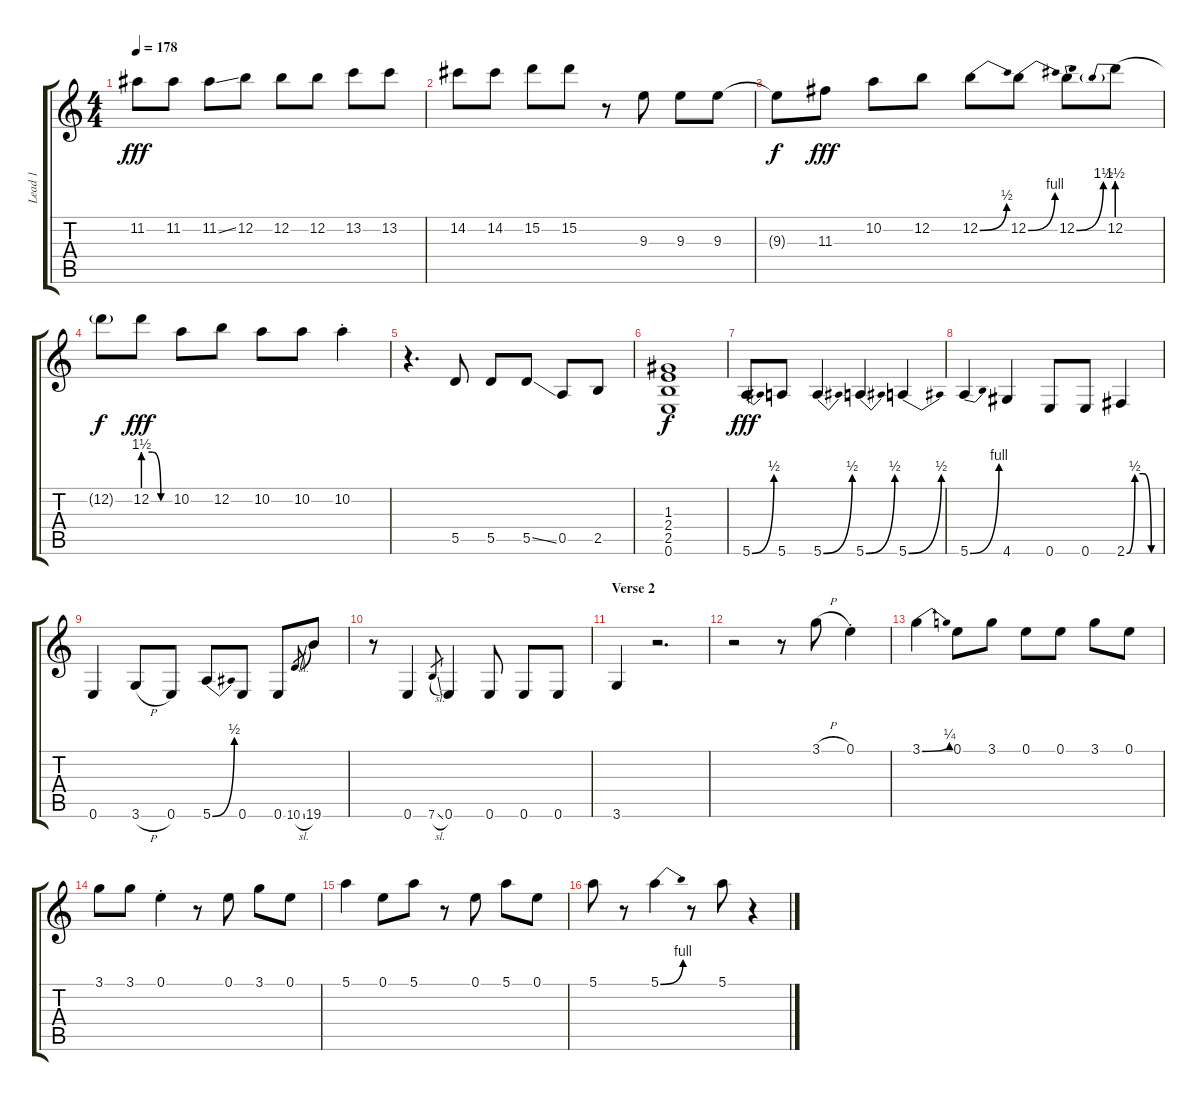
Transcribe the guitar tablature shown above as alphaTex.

\track ("Lead 1" "Lead 1") {instrument distortionguitar}
\staff {score tabs}
\tuning (E4 B3 G3 D3 A2 E2) {hide}
\ts (4 4)
\tempo 178
\clef g2
\ks c
11.2.8{dy fff} 11.2.8 11.2{ss}.8 12.2.8 12.2.8 12.2.8 13.2.8 13.2.8 |
14.2.8 14.2.8 15.2.8 15.2.8 r.8 9.3.8 9.3.8 9.3.8 |
9.3{t}.8{dy f} 11.3.8{dy fff volume 16} 10.2.8 12.2.8 12.2{be (bend 0 0 60 2)}.8 12.2{be (bend 0 0 60 4)}.8 12.2{be (bend 0 0 60 6)}.8 12.2{be (prebend 0 6 60 6)}.8 |
12.2{t}.8{dy f} 12.2{be (custom 0 6 20 6 40 0 60 0)}.8{dy fff} 10.2.8 12.2.8 10.2.8 10.2.8 10.2{st}.4 |
r.4{d} 5.5.8 5.5.8 5.5{ss}.8 0.5.8 2.5.8 |
(1.3 2.4 2.5 0.6).1{dy f volume 12} |
5.6{be (bend 0 0 60 2)}.8{dy fff volume 16} 5.6.8 5.6{be (bend 0 0 60 2)}.4 5.6{be (bend 0 0 60 2)}.4 5.6{be (bend 0 0 60 2)}.4 |
5.6{be (bend 0 0 60 4)}.4 4.6.4 0.6.8 0.6.8 2.6{be (custom 0 0 15 2 30 2 45 0 60 0)}.4 |
0.6.4 3.6{h}.8 0.6.8 5.6{be (bend 0 0 60 2)}.8 0.6.8 0.6.8 10.6{sl}.8{gr} 19.6.8 |
r.8 0.6.4 7.6{sl}.8{gr} 0.6.4 0.6.8 0.6.8 0.6.8 |
\section ("" "Verse 2")
3.6.4 r.2{d} |
r.2 r.8 3.1{h}.8{volume 12} 0.1{st}.4 |
3.1{be (bend 0 0 60 1)}.4 0.1.8 3.1.8 0.1.8 0.1.8 3.1.8 0.1.8 |
3.1.8 3.1.8 0.1{st}.4 r.8 0.1.8 3.1.8 0.1.8 |
5.1.4 0.1.8 5.1.8 r.8 0.1.8 5.1.8 0.1.8 |
5.1.8 r.8 5.1{be (bend 0 0 60 4)}.4 r.8 5.1.8 r.4
